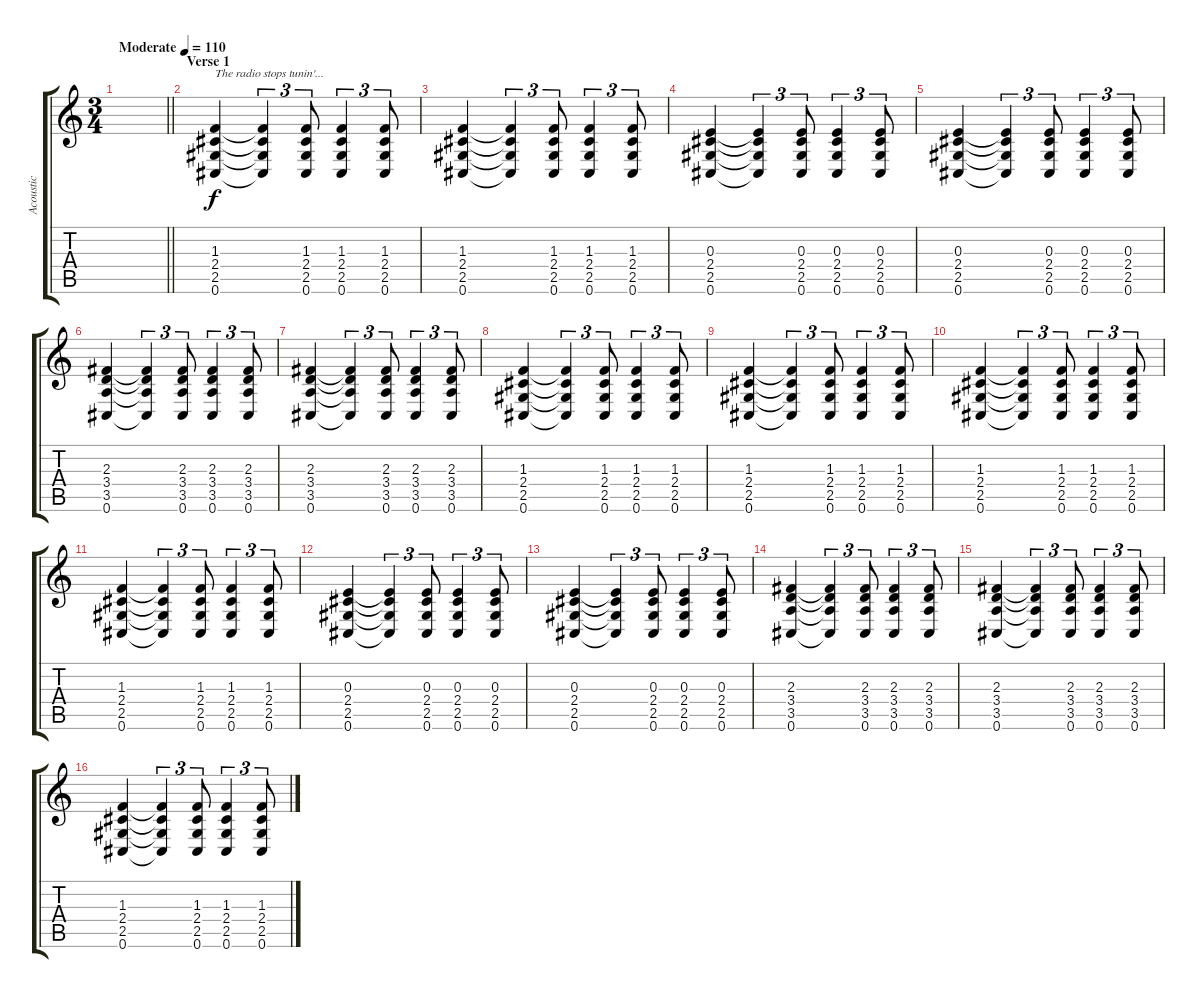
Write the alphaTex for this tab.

\track ("Acoustic" "Acoustic") {instrument acousticguitarsteel}
\staff {score tabs}
\tuning (Db4 Ab3 E3 B2 Gb2 Db2) {hide}
\ts (3 4)
\tempo (110 "Moderate")
\clef g2
\barLineRight lightlight
\ks c
|
\section ("" "Verse 1")
(1.3 2.4 2.5 0.6).4{txt "The radio stops tunin'..."} (1.3{t} 2.4{t} 2.5{t} 0.6{t}).4{tu (3 2)} (1.3 2.4 2.5 0.6).8{tu (3 2)} (1.3 2.4 2.5 0.6).4{tu (3 2)} (1.3 2.4 2.5 0.6).8{tu (3 2)} |
(1.3 2.4 2.5 0.6).4 (1.3{t} 2.4{t} 2.5{t} 0.6{t}).4{tu (3 2)} (1.3 2.4 2.5 0.6).8{tu (3 2)} (1.3 2.4 2.5 0.6).4{tu (3 2)} (1.3 2.4 2.5 0.6).8{tu (3 2)} |
(0.3 2.4 2.5 0.6).4 (0.3{t} 2.4{t} 2.5{t} 0.6{t}).4{tu (3 2)} (0.3 2.4 2.5 0.6).8{tu (3 2)} (0.3 2.4 2.5 0.6).4{tu (3 2)} (0.3 2.4 2.5 0.6).8{tu (3 2)} |
(0.3 2.4 2.5 0.6).4 (0.3{t} 2.4{t} 2.5{t} 0.6{t}).4{tu (3 2)} (0.3 2.4 2.5 0.6).8{tu (3 2)} (0.3 2.4 2.5 0.6).4{tu (3 2)} (0.3 2.4 2.5 0.6).8{tu (3 2)} |
(2.3 3.4 3.5 0.6).4 (2.3{t} 3.4{t} 3.5{t} 0.6{t}).4{tu (3 2)} (2.3 3.4 3.5 0.6).8{tu (3 2)} (2.3 3.4 3.5 0.6).4{tu (3 2)} (2.3 3.4 3.5 0.6).8{tu (3 2)} |
(2.3 3.4 3.5 0.6).4 (2.3{t} 3.4{t} 3.5{t} 0.6{t}).4{tu (3 2)} (2.3 3.4 3.5 0.6).8{tu (3 2)} (2.3 3.4 3.5 0.6).4{tu (3 2)} (2.3 3.4 3.5 0.6).8{tu (3 2)} |
(1.3 2.4 2.5 0.6).4 (1.3{t} 2.4{t} 2.5{t} 0.6{t}).4{tu (3 2)} (1.3 2.4 2.5 0.6).8{tu (3 2)} (1.3 2.4 2.5 0.6).4{tu (3 2)} (1.3 2.4 2.5 0.6).8{tu (3 2)} |
(1.3 2.4 2.5 0.6).4 (1.3{t} 2.4{t} 2.5{t} 0.6{t}).4{tu (3 2)} (1.3 2.4 2.5 0.6).8{tu (3 2)} (1.3 2.4 2.5 0.6).4{tu (3 2)} (1.3 2.4 2.5 0.6).8{tu (3 2)} |
(1.3 2.4 2.5 0.6).4 (1.3{t} 2.4{t} 2.5{t} 0.6{t}).4{tu (3 2)} (1.3 2.4 2.5 0.6).8{tu (3 2)} (1.3 2.4 2.5 0.6).4{tu (3 2)} (1.3 2.4 2.5 0.6).8{tu (3 2)} |
(1.3 2.4 2.5 0.6).4 (1.3{t} 2.4{t} 2.5{t} 0.6{t}).4{tu (3 2)} (1.3 2.4 2.5 0.6).8{tu (3 2)} (1.3 2.4 2.5 0.6).4{tu (3 2)} (1.3 2.4 2.5 0.6).8{tu (3 2)} |
(0.3 2.4 2.5 0.6).4 (0.3{t} 2.4{t} 2.5{t} 0.6{t}).4{tu (3 2)} (0.3 2.4 2.5 0.6).8{tu (3 2)} (0.3 2.4 2.5 0.6).4{tu (3 2)} (0.3 2.4 2.5 0.6).8{tu (3 2)} |
(0.3 2.4 2.5 0.6).4 (0.3{t} 2.4{t} 2.5{t} 0.6{t}).4{tu (3 2)} (0.3 2.4 2.5 0.6).8{tu (3 2)} (0.3 2.4 2.5 0.6).4{tu (3 2)} (0.3 2.4 2.5 0.6).8{tu (3 2)} |
(2.3 3.4 3.5 0.6).4 (2.3{t} 3.4{t} 3.5{t} 0.6{t}).4{tu (3 2)} (2.3 3.4 3.5 0.6).8{tu (3 2)} (2.3 3.4 3.5 0.6).4{tu (3 2)} (2.3 3.4 3.5 0.6).8{tu (3 2)} |
(2.3 3.4 3.5 0.6).4 (2.3{t} 3.4{t} 3.5{t} 0.6{t}).4{tu (3 2)} (2.3 3.4 3.5 0.6).8{tu (3 2)} (2.3 3.4 3.5 0.6).4{tu (3 2)} (2.3 3.4 3.5 0.6).8{tu (3 2)} |
(1.3 2.4 2.5 0.6).4 (1.3{t} 2.4{t} 2.5{t} 0.6{t}).4{tu (3 2)} (1.3 2.4 2.5 0.6).8{tu (3 2)} (1.3 2.4 2.5 0.6).4{tu (3 2)} (1.3 2.4 2.5 0.6).8{tu (3 2)}
